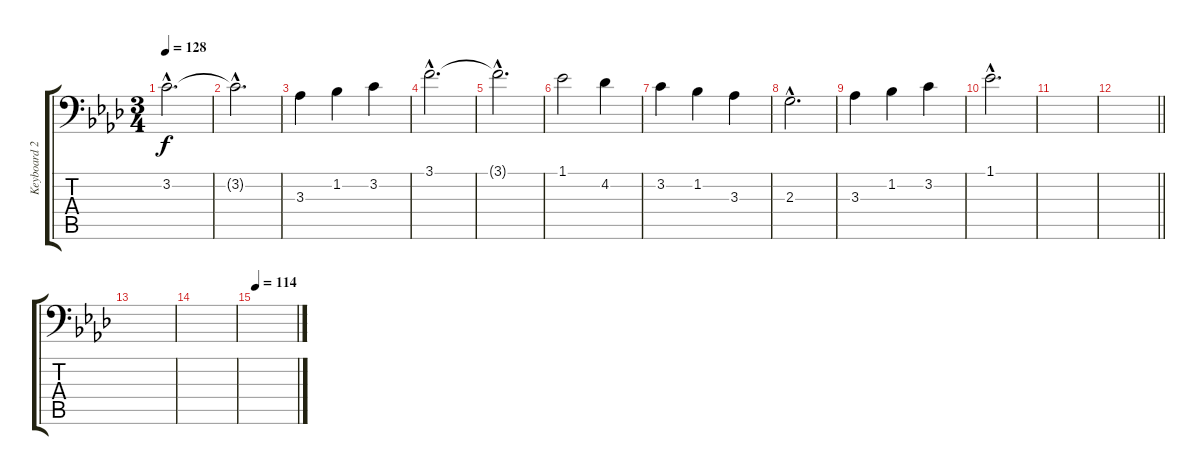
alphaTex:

\track ("Keyboard 2" "Keyboard 2") {instrument flute}
\staff {score tabs}
\tuning (D4 A3 F3 C3 G2 C1) {hide}
\ts (3 4)
\tempo 128
\clef f4
\ks fminor
3.2{hac}.2{d dy f} |
3.2{hac t}.2{d} |
3.3.4 1.2.4 3.2.4 |
3.1{hac}.2{d} |
3.1{hac t}.2{d} |
1.1.2 4.2.4 |
3.2.4 1.2.4 3.3.4 |
2.3{hac}.2{d} |
3.3.4 1.2.4 3.2.4 |
1.1{hac}.2{d} |
|
\barLineRight lightlight
|
|
|
\tempo 114
